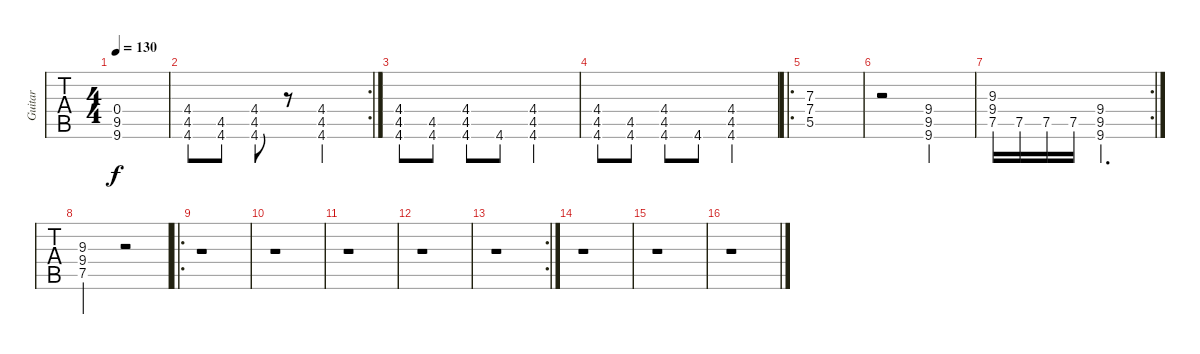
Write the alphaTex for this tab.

\track ("Guitar" "Guitar") {instrument overdrivenguitar}
\staff {tabs}
\tuning (D4 A3 F3 C3 G2 C2) {hide}
\ts (4 4)
\tempo 130
\clef g2
\ks c
(0.4 9.5 9.6).1{dy f} |
\rc 2
(4.4 4.5 4.6).8 (4.5 4.6).8 (4.4 4.5 4.6).8 r.8 (4.4 4.5 4.6).2 |
(4.4 4.5 4.6).8 (4.5 4.6).8 (4.4 4.5 4.6).8 4.6.8 (4.4 4.5 4.6).2 |
(4.4 4.5 4.6).8 (4.5 4.6).8 (4.4 4.5 4.6).8 4.6.8 (4.4 4.5 4.6).2 |
\ro
(7.3 7.4 5.5).1 |
r.2 (9.4 9.5 9.6).2 |
\rc 2
(9.3 9.4 7.5).16 7.5.16 7.5.16 7.5.16 (9.4 9.5 9.6).2{d} |
(9.3 9.4 7.5).2 r.2 |
\ro
r.1 |
r.1 |
r.1 |
r.1 |
\rc 2
r.1 |
r.1 |
r.1 |
r.1
